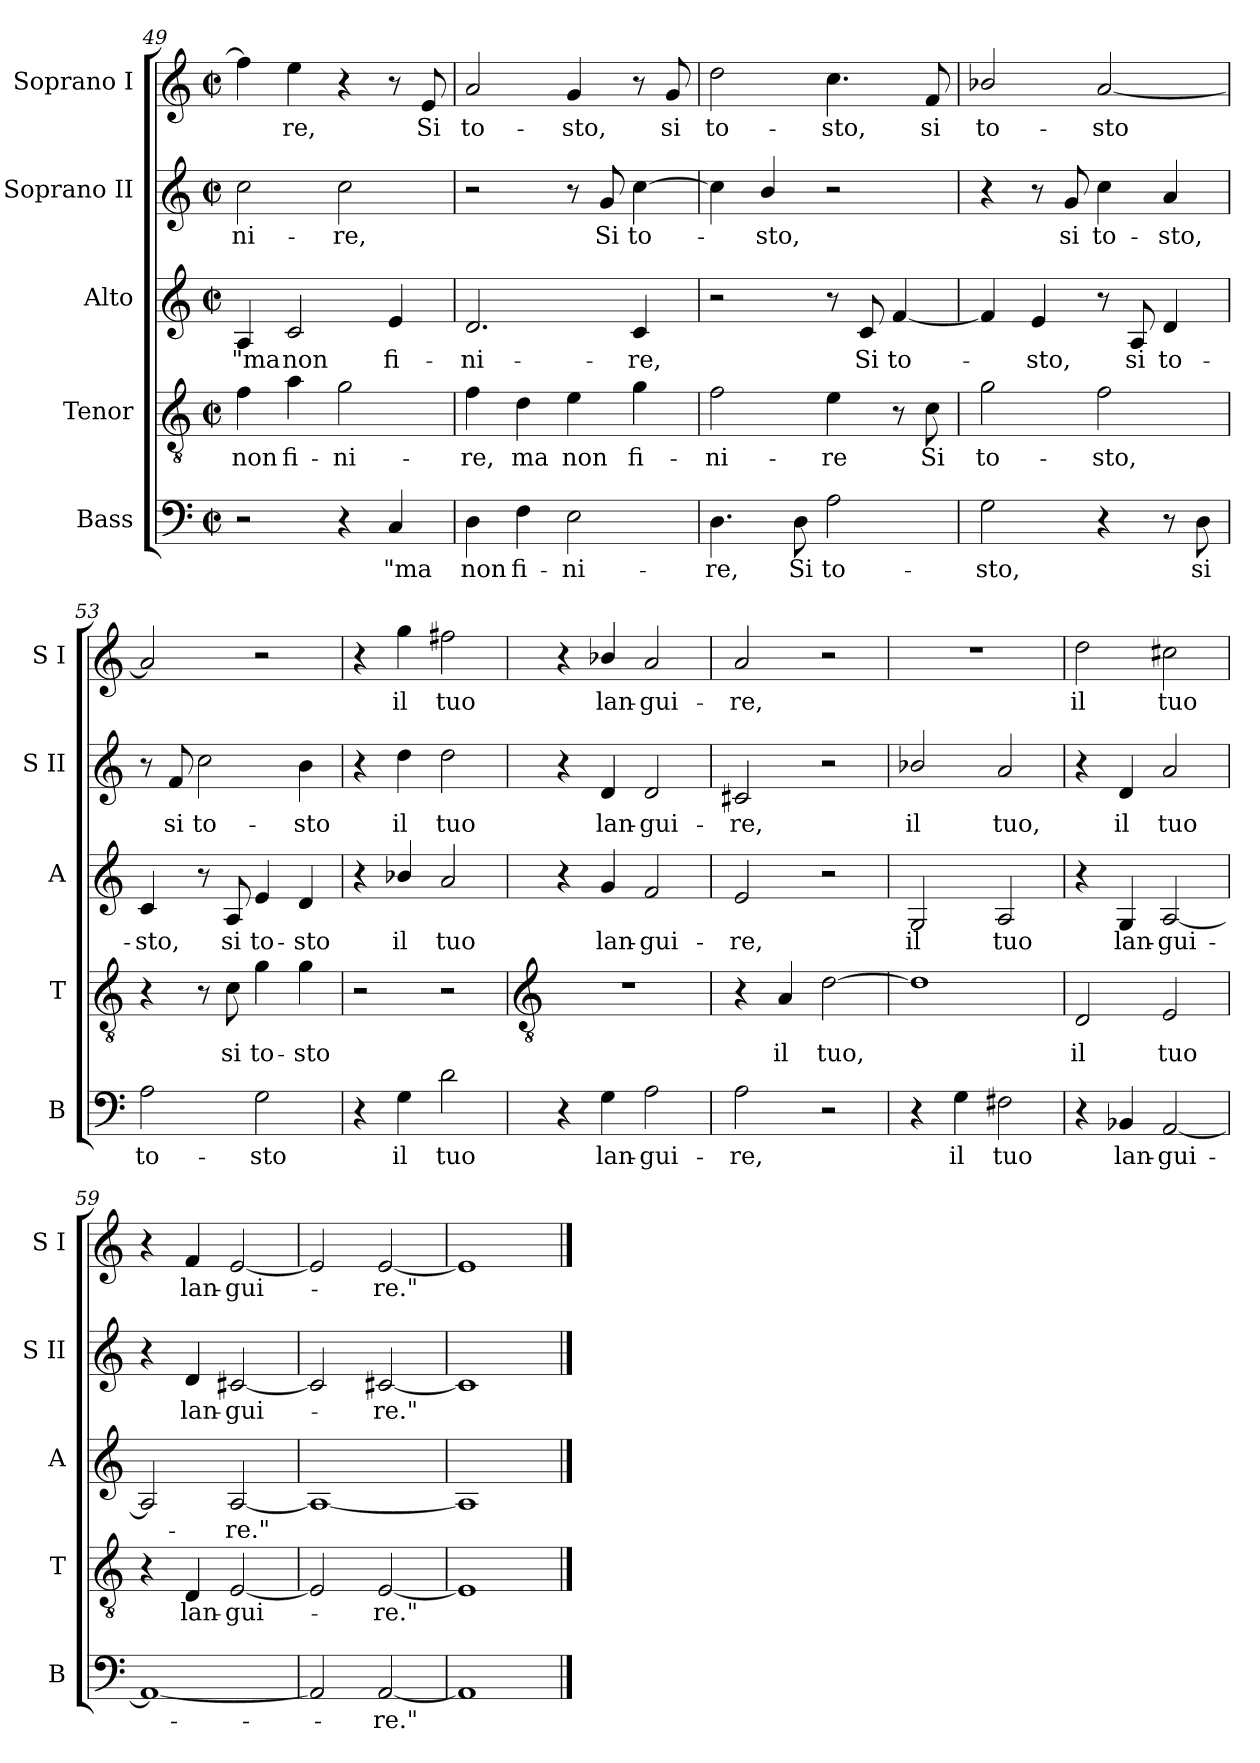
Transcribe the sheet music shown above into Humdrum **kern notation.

**kern	**text	**kern	**text	**kern	**text	**kern	**text	**kern	**text
*part5	*part5	*part4	*part4	*part3	*part3	*part2	*part2	*part1	*part1
*staff5	*staff5	*staff4	*staff4	*staff3	*staff3	*staff2	*staff2	*staff1	*staff1
*I"Bass	*	*I"Tenor	*	*I"Alto	*	*I"Soprano II	*	*I"Soprano I	*
*I'B	*	*I'T	*	*I'A	*	*I'S II	*	*I'S I	*
!!LO:LB:g=z
*clefF4	*	*clefGv2	*	*clefG2	*	*clefG2	*	*clefG2	*
*k[]	*	*k[]	*	*k[]	*	*k[]	*	*k[]	*
*C:	*	*C:	*	*C:	*	*C:	*	*C:	*
*M2/2	*	*M2/2	*	*M2/2	*	*M2/2	*	*M2/2	*
*met(c|)	*	*met(c|)	*	*met(c|)	*	*met(c|)	*	*met(c|)	*
=49	=49	=49	=49	=49	=49	=49	=49	=49	=49
!	!	!	!LO:LY:b	!	!LO:LY:b	!	!LO:LY:b	!	!
2r	.	4f	non	4A	"ma	2cc	-ni-	4ff]	.
!	!	!	!LO:LY:b	!	!LO:LY:b	!	!	!	!LO:LY:b
.	.	4a	fi-	2c	non	.	.	4ee	re,
!	!	!	!LO:LY:b	!	!	!	!LO:LY:b	!	!
4r	.	2g	-ni-	.	.	2cc	-re,	4r	.
!	!LO:LY:b	!	!	!	!LO:LY:b	!	!	!	!
4C	"ma	.	.	4e	fi-	.	.	8r	.
!	!	!	!	!	!	!	!	!	!LO:LY:b
.	.	.	.	.	.	.	.	8e	Si
=50	=50	=50	=50	=50	=50	=50	=50	=50	=50
!	!LO:LY:b	!	!LO:LY:b	!	!LO:LY:b	!	!	!	!LO:LY:b
4D	non	4f	-re,	2.d	-ni-	2r	.	2a	to-
!	!LO:LY:b	!	!LO:LY:b	!	!	!	!	!	!
4F	fi-	4d	ma	.	.	.	.	.	.
!	!LO:LY:b	!	!LO:LY:b	!	!	!	!	!	!LO:LY:b
2E	-ni-	4e	non	.	.	8r	.	4g	-sto,
!	!	!	!	!	!	!	!LO:LY:b	!	!
.	.	.	.	.	.	8g	Si	.	.
!	!	!	!LO:LY:b	!	!LO:LY:b	!	!LO:LY:b	!	!
.	.	4g	fi-	4c	-re,	[4cc	to-	8r	.
!	!	!	!	!	!	!	!	!	!LO:LY:b
.	.	.	.	.	.	.	.	8g	si
=51	=51	=51	=51	=51	=51	=51	=51	=51	=51
!	!LO:LY:b	!	!LO:LY:b	!	!	!	!	!	!LO:LY:b
4.D	-re,	2f	-ni-	2r	.	4cc]	.	2dd	to-
!	!	!	!	!	!	!	!LO:LY:b	!	!
.	.	.	.	.	.	4b/	sto,	.	.
!	!LO:LY:b	!	!	!	!	!	!	!	!
8D	Si	.	.	.	.	.	.	.	.
!	!LO:LY:b	!	!LO:LY:b	!	!	!	!	!	!LO:LY:b
2A	to-	4e	-re	8r	.	2r	.	4.cc	-sto,
!	!	!	!	!	!LO:LY:b	!	!	!	!
.	.	.	.	8c	Si	.	.	.	.
!	!	!	!	!	!LO:LY:b	!	!	!	!
.	.	8r	.	[4f	to-	.	.	.	.
!	!	!	!LO:LY:b	!	!	!	!	!	!LO:LY:b
.	.	8c	Si	.	.	.	.	8f	si
=52	=52	=52	=52	=52	=52	=52	=52	=52	=52
!	!LO:LY:b	!	!LO:LY:b	!	!	!	!	!	!LO:LY:b
2G	-sto,	2g	to-	4f]	.	4r	.	2b-X/	to-
!	!	!	!	!	!LO:LY:b	!	!	!	!
.	.	.	.	4e	sto,	8r	.	.	.
!	!	!	!	!	!	!	!LO:LY:b	!	!
.	.	.	.	.	.	8g	si	.	.
!	!	!	!LO:LY:b	!	!	!	!LO:LY:b	!	!LO:LY:b
4r	.	2f	-sto,	8r	.	4cc	to-	[2a	-sto
!	!	!	!	!	!LO:LY:b	!	!	!	!
.	.	.	.	8A	si	.	.	.	.
!	!	!	!	!	!LO:LY:b	!	!LO:LY:b	!	!
8r	.	.	.	4d	to-	4a	-sto,	.	.
!	!LO:LY:b	!	!	!	!	!	!	!	!
8D	si	.	.	.	.	.	.	.	.
=53	=53	=53	=53	=53	=53	=53	=53	=53	=53
!	!LO:LY:b	!	!	!	!LO:LY:b	!	!	!	!
2A	to-	4r	.	4c	-sto,	8r	.	2a]	.
!	!	!	!	!	!	!	!LO:LY:b	!	!
.	.	.	.	.	.	8f	si	.	.
!	!	!	!	!	!	!	!LO:LY:b	!	!
.	.	8r	.	8r	.	2cc	to-	.	.
!	!	!	!LO:LY:b	!	!LO:LY:b	!	!	!	!
.	.	8c	si	8A	si	.	.	.	.
!	!LO:LY:b	!	!LO:LY:b	!	!LO:LY:b	!	!	!	!
2G	-sto	4g	to-	4e	to-	.	.	2r	.
!	!	!	!LO:LY:b	!	!LO:LY:b	!	!LO:LY:b	!	!
.	.	4g	-sto	4d	-sto	4b	-sto	.	.
=54	=54	=54	=54	=54	=54	=54	=54	=54	=54
4r	.	2r	.	4r	.	4r	.	4r	.
!	!LO:LY:b	!	!	!	!LO:LY:b	!	!LO:LY:b	!	!LO:LY:b
4G	il	.	.	4b-X/	il	4dd	il	4gg	il
!	!LO:LY:b	!	!	!	!LO:LY:b	!	!LO:LY:b	!	!LO:LY:b
2d	tuo	2r	.	2a	tuo	2dd	tuo	2ff#X	tuo
!!LO:LB:g=z
=55	=55	=55	=55	=55	=55	=55	=55	=55	=55
*	*	*clefGv2	*	*	*	*	*	*	*
4r	.	1r	.	4r	.	4r	.	4r	.
!	!LO:LY:b	!	!	!	!LO:LY:b	!	!LO:LY:b	!	!LO:LY:b
4G	lan-	.	.	4g	lan-	4d	lan-	4b-X/	lan-
!	!LO:LY:b	!	!	!	!LO:LY:b	!	!LO:LY:b	!	!LO:LY:b
2A	-gui-	.	.	2f	-gui-	2d	-gui-	2a	-gui-
=56	=56	=56	=56	=56	=56	=56	=56	=56	=56
!	!LO:LY:b	!	!	!	!LO:LY:b	!	!LO:LY:b	!	!LO:LY:b
2A	-re,	4r	.	2e	-re,	2c#X	-re,	2a	-re,
!	!	!	!LO:LY:b	!	!	!	!	!	!
.	.	4A	il	.	.	.	.	.	.
!	!	!	!LO:LY:b	!	!	!	!	!	!
2r	.	[2d	tuo,	2r	.	2r	.	2r	.
=57	=57	=57	=57	=57	=57	=57	=57	=57	=57
!	!	!	!	!	!LO:LY:b	!	!LO:LY:b	!	!
4r	.	1d]	.	2G	il	2b-X/	il	1r	.
!	!LO:LY:b	!	!	!	!	!	!	!	!
4G	il	.	.	.	.	.	.	.	.
!	!LO:LY:b	!	!	!	!LO:LY:b	!	!LO:LY:b	!	!
2F#X	tuo	.	.	2A	tuo	2a	tuo,	.	.
=58	=58	=58	=58	=58	=58	=58	=58	=58	=58
!	!	!	!LO:LY:b	!	!	!	!	!	!LO:LY:b
4r	.	2D	il	4r	.	4r	.	2dd	il
!	!LO:LY:b	!	!	!	!LO:LY:b	!	!LO:LY:b	!	!
4BB-X	lan-	.	.	4G	lan-	4d	il	.	.
!	!LO:LY:b	!	!LO:LY:b	!	!LO:LY:b	!	!LO:LY:b	!	!LO:LY:b
[2AA	-gui-	2E	tuo	[2A	-gui-	2a	tuo	2cc#X	tuo
=59	=59	=59	=59	=59	=59	=59	=59	=59	=59
1AA_	.	4r	.	2A]	.	4r	.	4r	.
!	!	!	!LO:LY:b	!	!	!	!LO:LY:b	!	!LO:LY:b
.	.	4D	lan-	.	.	4d	lan-	4f	lan-
!	!	!	!LO:LY:b	!	!LO:LY:b	!	!LO:LY:b	!	!LO:LY:b
.	.	[2E	-gui-	[2A	re."	[2c#X	-gui-	[2e	-gui-
=60	=60	=60	=60	=60	=60	=60	=60	=60	=60
2AA]	.	2E]	.	1A_	.	2c#]	.	2e]	.
!	!LO:LY:b	!	!LO:LY:b	!	!	!	!LO:LY:b	!	!LO:LY:b
[2AA	re."	[2E	re."	.	.	[2c#	re."	[2e	re."
=61	=61	=61	=61	=61	=61	=61	=61	=61	=61
1AA]	.	1E]	.	1A]	.	1c#]	.	1e]	.
==	==	==	==	==	==	==	==	==	==
*-	*-	*-	*-	*-	*-	*-	*-	*-	*-
